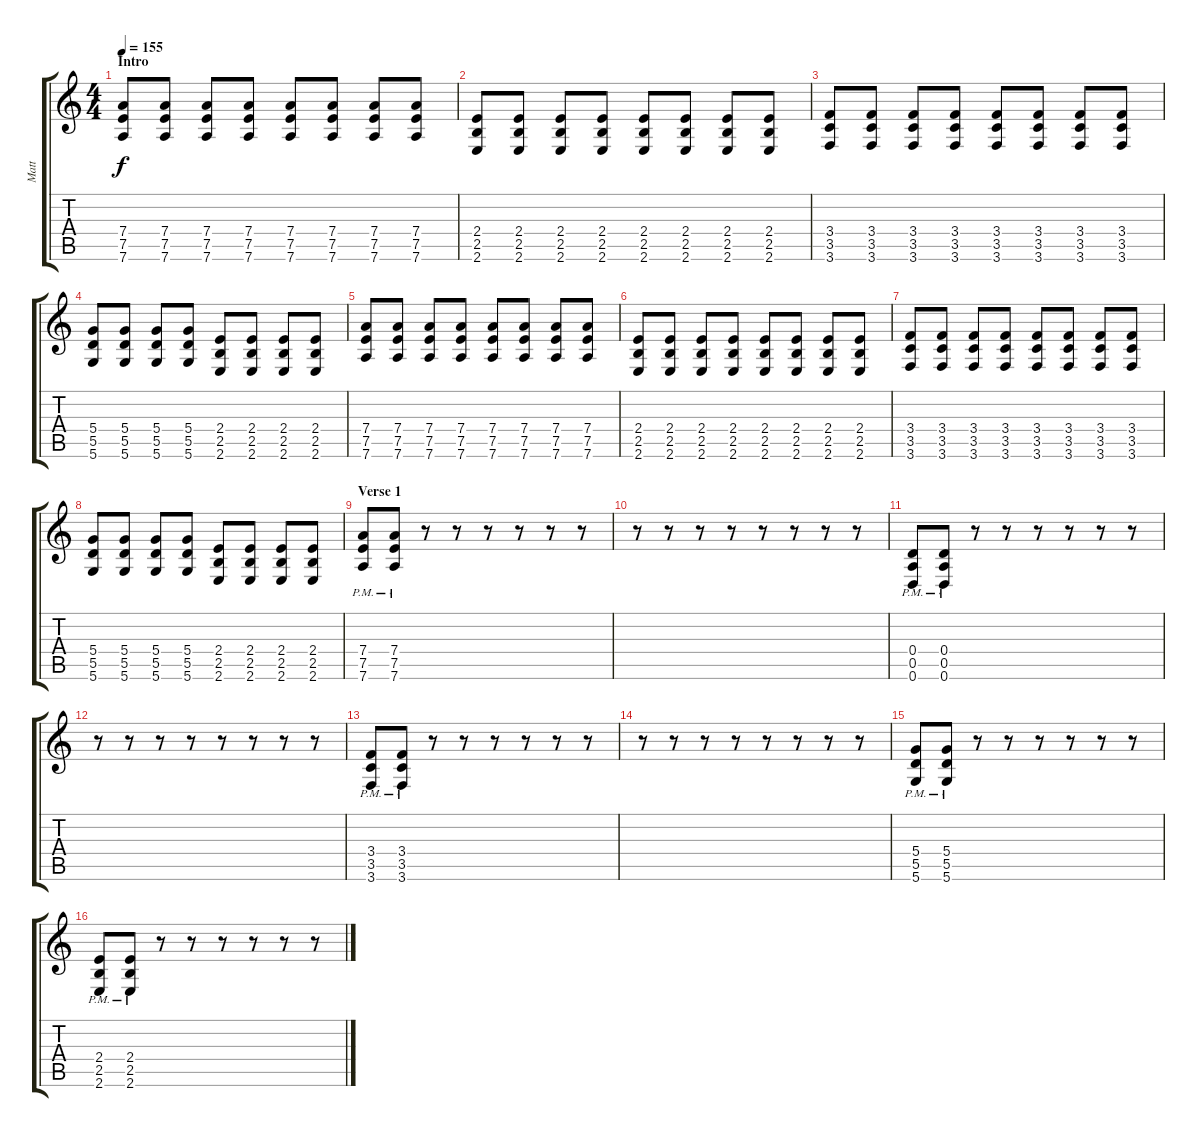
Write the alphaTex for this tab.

\track ("Matt" "Matt") {instrument distortionguitar}
\staff {score tabs}
\tuning (E4 B3 G3 D3 A2 D2) {hide}
\ts (4 4)
\section ("" "Intro")
\tempo 155
\clef g2
\ks c
(7.4 7.5 7.6).8{dy f instrument distortionguitar} (7.4 7.5 7.6).8 (7.4 7.5 7.6).8 (7.4 7.5 7.6).8 (7.4 7.5 7.6).8 (7.4 7.5 7.6).8 (7.4 7.5 7.6).8 (7.4 7.5 7.6).8 |
(2.4 2.5 2.6).8 (2.4 2.5 2.6).8 (2.4 2.5 2.6).8 (2.4 2.5 2.6).8 (2.4 2.5 2.6).8 (2.4 2.5 2.6).8 (2.4 2.5 2.6).8 (2.4 2.5 2.6).8 |
(3.4 3.5 3.6).8 (3.4 3.5 3.6).8 (3.4 3.5 3.6).8 (3.4 3.5 3.6).8 (3.4 3.5 3.6).8 (3.4 3.5 3.6).8 (3.4 3.5 3.6).8 (3.4 3.5 3.6).8 |
(5.4 5.5 5.6).8 (5.4 5.5 5.6).8 (5.4 5.5 5.6).8 (5.4 5.5 5.6).8 (2.4 2.5 2.6).8 (2.4 2.5 2.6).8 (2.4 2.5 2.6).8 (2.4 2.5 2.6).8 |
(7.4 7.5 7.6).8 (7.4 7.5 7.6).8 (7.4 7.5 7.6).8 (7.4 7.5 7.6).8 (7.4 7.5 7.6).8 (7.4 7.5 7.6).8 (7.4 7.5 7.6).8 (7.4 7.5 7.6).8 |
(2.4 2.5 2.6).8 (2.4 2.5 2.6).8 (2.4 2.5 2.6).8 (2.4 2.5 2.6).8 (2.4 2.5 2.6).8 (2.4 2.5 2.6).8 (2.4 2.5 2.6).8 (2.4 2.5 2.6).8 |
(3.4 3.5 3.6).8 (3.4 3.5 3.6).8 (3.4 3.5 3.6).8 (3.4 3.5 3.6).8 (3.4 3.5 3.6).8 (3.4 3.5 3.6).8 (3.4 3.5 3.6).8 (3.4 3.5 3.6).8 |
(5.4 5.5 5.6).8 (5.4 5.5 5.6).8 (5.4 5.5 5.6).8 (5.4 5.5 5.6).8 (2.4 2.5 2.6).8 (2.4 2.5 2.6).8 (2.4 2.5 2.6).8 (2.4 2.5 2.6).8 |
\section ("" "Verse 1")
(7.4{pm} 7.5{pm} 7.6{pm}).8 (7.4{pm} 7.5{pm} 7.6{pm}).8 r.8 r.8 r.8 r.8 r.8 r.8 |
r.8 r.8 r.8 r.8 r.8 r.8 r.8 r.8 |
(0.4{pm} 0.5{pm} 0.6{pm}).8 (0.4{pm} 0.5{pm} 0.6{pm}).8 r.8 r.8 r.8 r.8 r.8 r.8 |
r.8 r.8 r.8 r.8 r.8 r.8 r.8 r.8 |
(3.4{pm} 3.5{pm} 3.6{pm}).8 (3.4{pm} 3.5{pm} 3.6{pm}).8 r.8 r.8 r.8 r.8 r.8 r.8 |
r.8 r.8 r.8 r.8 r.8 r.8 r.8 r.8 |
(5.4{pm} 5.5{pm} 5.6{pm}).8 (5.4{pm} 5.5{pm} 5.6{pm}).8 r.8 r.8 r.8 r.8 r.8 r.8 |
(2.4{pm} 2.5{pm} 2.6{pm}).8 (2.4{pm} 2.5{pm} 2.6{pm}).8 r.8 r.8 r.8 r.8 r.8 r.8
